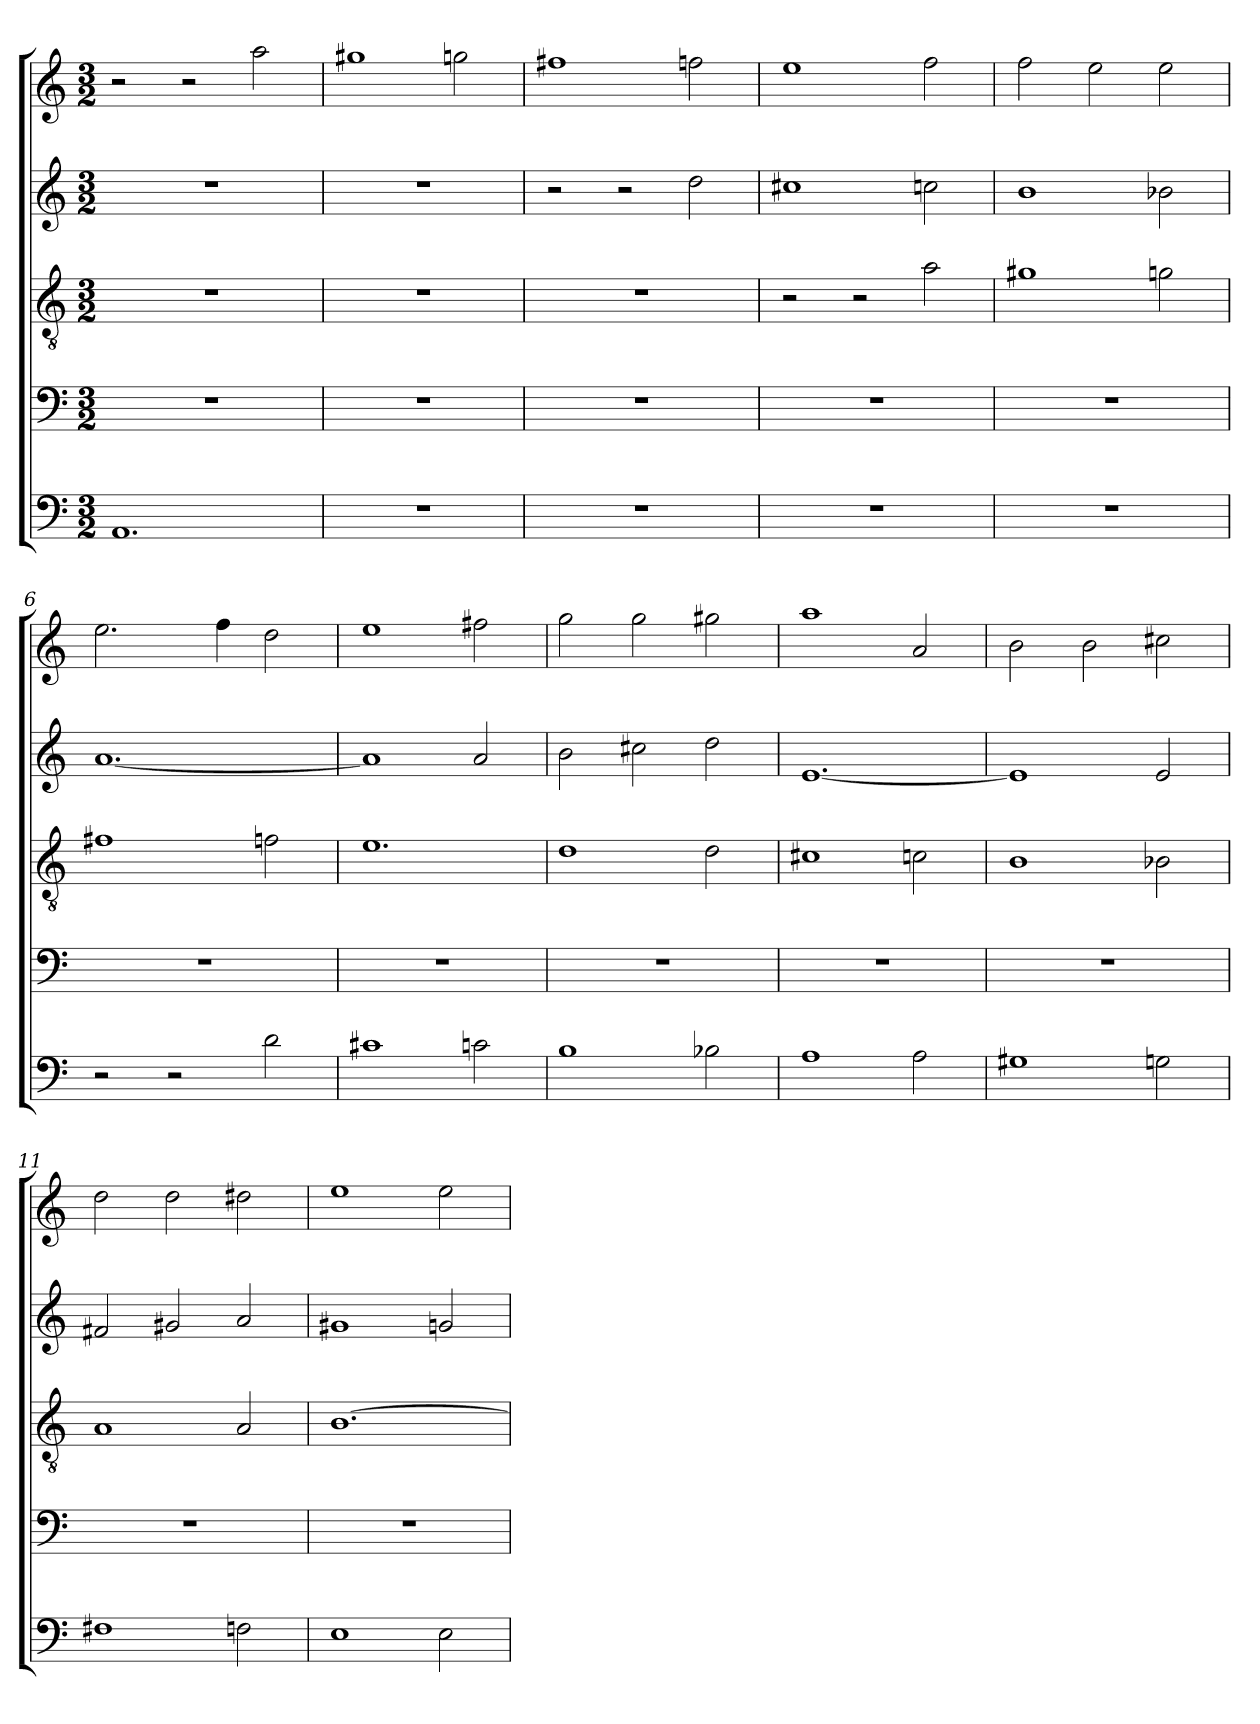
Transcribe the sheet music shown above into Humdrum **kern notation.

**kern	**kern	**kern	**kern	**kern
*part5	*part4	*part3	*part2	*part1
*staff5	*staff4	*staff3	*staff2	*staff1
*clefF4	*clefF4	*clefGv2	*clefG2	*clefG2
*k[]	*k[]	*k[]	*k[]	*k[]
*C:	*C:	*C:	*C:	*C:
*M3/2	*M3/2	*M3/2	*M3/2	*M3/2
=1	=1	=1	=1	=1
1.AA	1.r	1.r	1.r	2r
.	.	.	.	2r
.	.	.	.	2aa\
=2	=2	=2	=2	=2
1.r	1.r	1.r	1.r	1gg#X
.	.	.	.	2ggn\
=3	=3	=3	=3	=3
1.r	1.r	1.r	2r	1ff#X
.	.	.	2r	.
.	.	.	2dd\	2ffn\
=4	=4	=4	=4	=4
1.r	1.r	2r	1cc#X	1ee
.	.	2r	.	.
.	.	2a\	2ccn\	2ff\
=5	=5	=5	=5	=5
1.r	1.r	1g#X	1b	2ff\
.	.	.	.	2ee\
.	.	2gn\	2b-X\	2ee\
=6	=6	=6	=6	=6
2r	1.r	1f#X	[1.a	2.ee\
2r	.	.	.	.
.	.	.	.	4ff\
2d\	.	2fn\	.	2dd\
!!LO:LB:g=z
=7	=7	=7	=7	=7
1c#X	1.r	1.e	1a]	1ee
2cn\	.	.	2a/	2ff#X\
=8	=8	=8	=8	=8
1B	1.r	1d	2b\	2gg\
.	.	.	2cc#X\	2gg\
2B-X\	.	2d\	2dd\	2gg#X\
=9	=9	=9	=9	=9
1A	1.r	1c#X	[1.e	1aa
2A\	.	2cn\	.	2a/
=10	=10	=10	=10	=10
1G#X	1.r	1B	1e]	2b\
.	.	.	.	2b\
2Gn\	.	2B-X\	2e/	2cc#X\
=11	=11	=11	=11	=11
1F#X	1.r	1A	2f#X/	2dd\
.	.	.	2g#X/	2dd\
2Fn\	.	2A/	2a/	2dd#X\
=12	=12	=12	=12	=12
1E	1.r	[1.B	1g#X	1ee
2E\	.	.	2gn/	2ee\
=	=	=	=	=
*-	*-	*-	*-	*-
